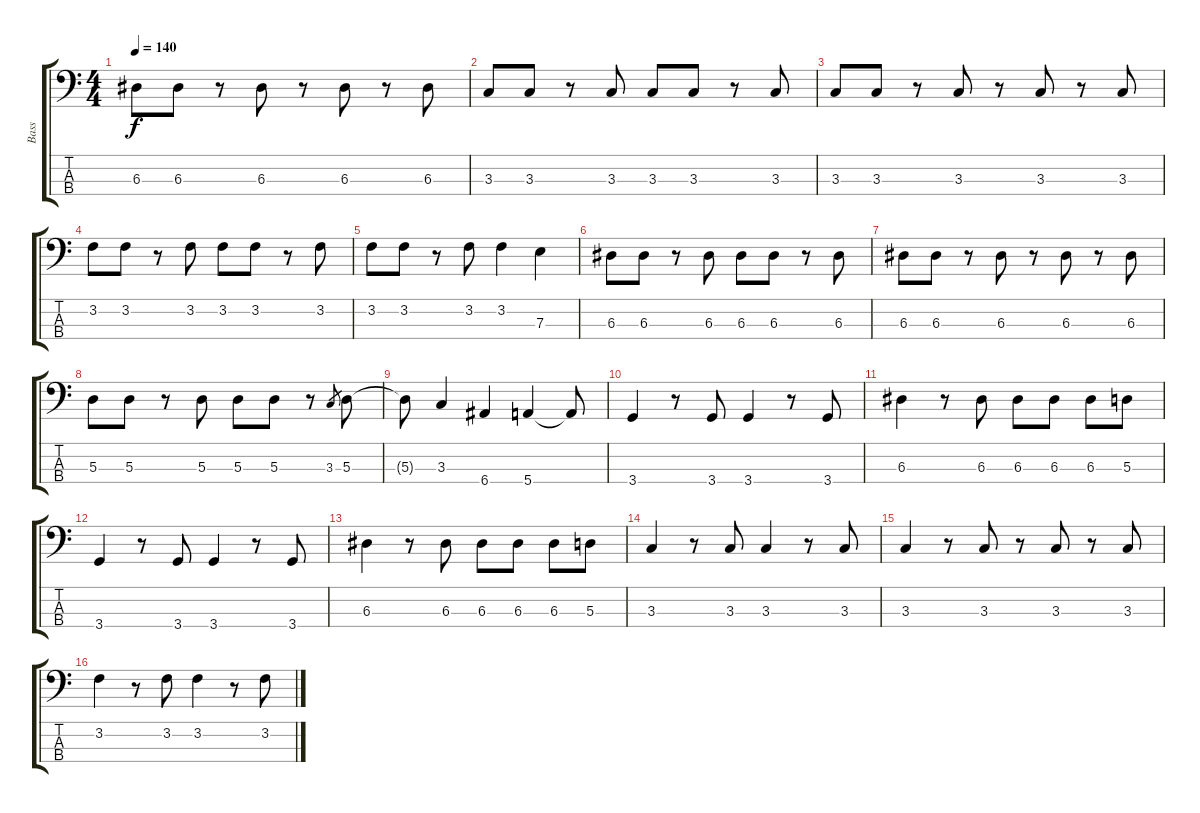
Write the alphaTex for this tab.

\track ("Bass" "Bass") {instrument electricbassfinger}
\staff {score tabs}
\tuning (G2 D2 A1 E1) {hide}
\ts (4 4)
\tempo 140
\clef f4
\ks c
6.3.8{dy f} 6.3.8 r.8 6.3.8 r.8 6.3.8 r.8 6.3.8 |
3.3.8 3.3.8 r.8 3.3.8 3.3.8 3.3.8 r.8 3.3.8 |
3.3.8 3.3.8 r.8 3.3.8 r.8 3.3.8 r.8 3.3.8 |
3.2.8 3.2.8 r.8 3.2.8 3.2.8 3.2.8 r.8 3.2.8 |
3.2.8 3.2.8 r.8 3.2.8 3.2.4 7.3.4 |
6.3.8 6.3.8 r.8 6.3.8 6.3.8 6.3.8 r.8 6.3.8 |
6.3.8 6.3.8 r.8 6.3.8 r.8 6.3.8 r.8 6.3.8 |
5.3.8 5.3.8 r.8 5.3.8 5.3.8 5.3.8 r.8 3.3.8{gr} 5.3.8 |
5.3{t}.8 3.3.4 6.4.4 5.4.4 5.4{t}.8 |
3.4.4 r.8 3.4.8 3.4.4 r.8 3.4.8 |
6.3.4 r.8 6.3.8 6.3.8 6.3.8 6.3.8 5.3.8 |
3.4.4 r.8 3.4.8 3.4.4 r.8 3.4.8 |
6.3.4 r.8 6.3.8 6.3.8 6.3.8 6.3.8 5.3.8 |
3.3.4 r.8 3.3.8 3.3.4 r.8 3.3.8 |
3.3.4 r.8 3.3.8 r.8 3.3.8 r.8 3.3.8 |
3.2.4 r.8 3.2.8 3.2.4 r.8 3.2.8
